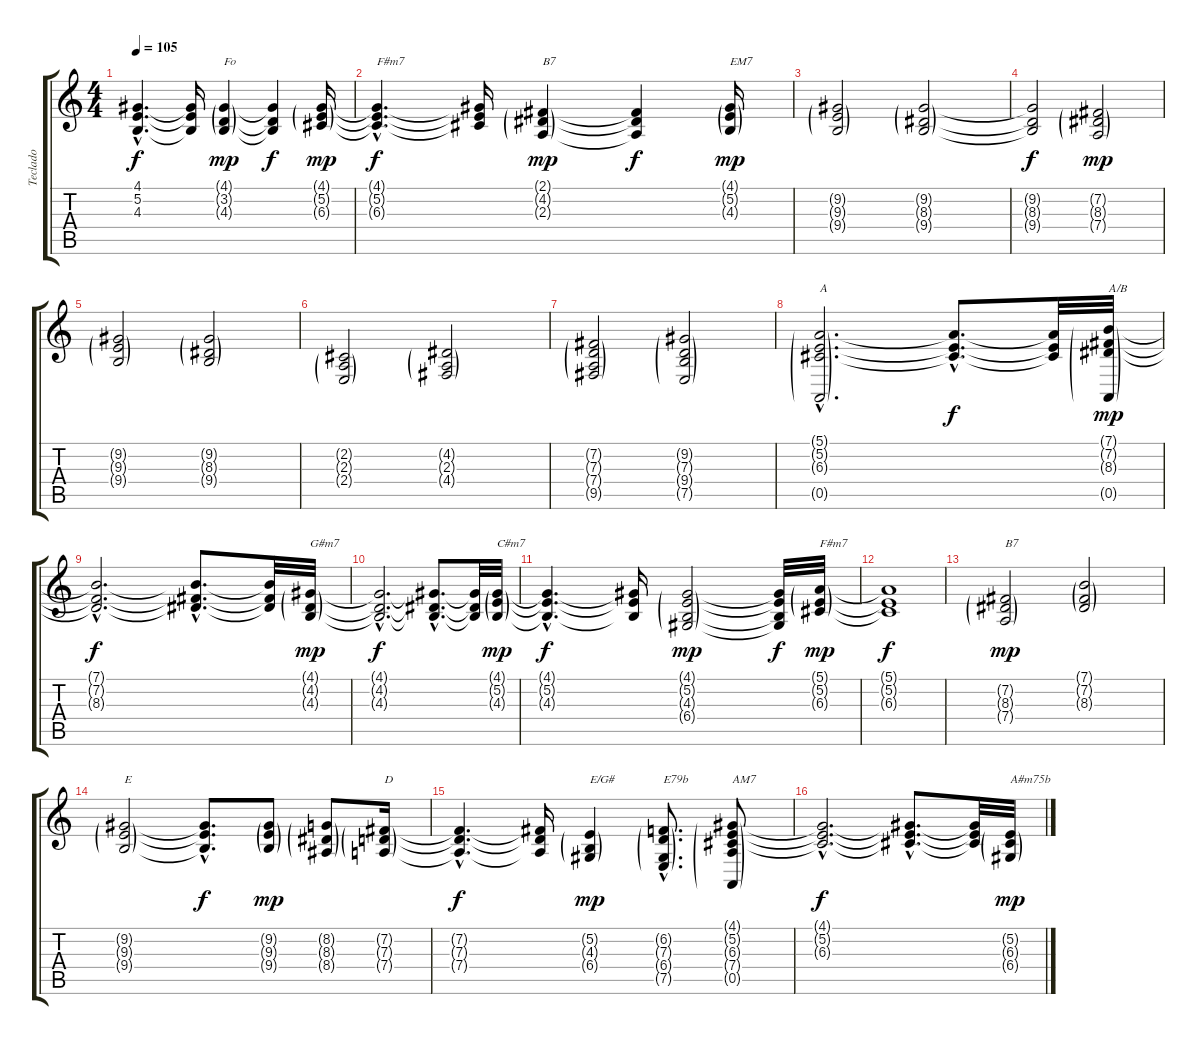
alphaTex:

\track ("Teclado" "Teclado") {instrument stringensemble1}
\staff {score tabs}
\tuning (E4 B3 G3 D3 A2 E2) {hide}
\ts (4 4)
\tempo 105
\clef g2
\ks c
(4.1{hac t} 5.2{hac t} 4.3{hac t}).4{d dy f} (4.1{t} 5.2{t} 4.3{t}).16 (4.1{g} 3.2{g} 4.3{g}).4{txt "Fo" dy mp} (4.1{t} 3.2{t} 4.3{t}).4{dy f} (4.1{g} 5.2{g} 6.3{g}).16{dy mp} |
(4.1{hac t} 5.2{hac t} 6.3{hac t}).4{d txt "F#m7" dy f} (4.1{t} 5.2{t} 6.3{t}).16 (2.1{g} 4.2{g} 2.3{g}).4{txt "B7" dy mp} (2.1{t} 4.2{t} 2.3{t}).4{dy f} (4.1{g} 5.2{g} 4.3{g}).16{txt "EM7" dy mp} |
(9.2{g} 9.3{g} 9.4{g}).2 (9.2{g} 8.3{g} 9.4{g}).2 |
(9.2{t} 8.3{t} 9.4{t}).2{dy f} (7.2{g} 8.3{g} 7.4{g}).2{dy mp} |
(9.2{g} 9.3{g} 9.4{g}).2 (9.2{g} 8.3{g} 9.4{g}).2 |
(2.2{g} 2.3{g} 2.4{g}).2 (4.2{g} 2.3{g} 4.4{g}).2 |
(7.2{g} 7.3{g} 7.4{g} 9.5{g}).2 (9.2{g} 7.3{g} 9.4{g} 7.5{g}).2 |
(5.1{g hac} 5.2{g hac} 6.3{g hac} 0.5{g hac}).2{d txt "A"} (5.1{hac t} 5.2{hac t} 6.3{hac t}).8{d dy f} (5.1{t} 5.2{t} 6.3{t}).32 (7.1{g} 7.2{g} 8.3{g} 0.5{g}).32{txt "A/B" dy mp} |
(7.1{hac t} 7.2{hac t} 8.3{hac t}).2{d dy f} (7.1{hac t} 7.2{hac t} 8.3{hac t}).8{d} (7.1{t} 7.2{t} 8.3{t}).32 (4.1{g} 4.2{g} 4.3{g}).32{txt "G#m7" dy mp} |
(4.1{hac t} 4.2{hac t} 4.3{hac t}).2{d dy f} (4.1{hac t} 4.2{hac t} 4.3{hac t}).8{d} (4.1{t} 4.2{t} 4.3{t}).32 (4.1{g} 5.2{g} 4.3{g}).32{txt "C#m7" dy mp} |
(4.1{hac t} 5.2{hac t} 4.3{hac t}).4{d dy f} (4.1{t} 5.2{t} 4.3{t}).16 (4.1{g} 5.2{g} 4.3{g} 6.4{g}).2{dy mp} (4.1{t} 5.2{t} 4.3{t} 6.4{t}).32{dy f} (5.1{g} 5.2{g} 6.3{g}).32{txt "F#m7" dy mp} |
(5.1{t} 5.2{t} 6.3{t}).1{dy f} |
(7.2{g} 8.3{g} 7.4{g}).2{txt "B7" dy mp} (7.1{g} 7.2{g} 8.3{g}).2 |
(9.2{g} 9.3{g} 9.4{g}).2{txt "E"} (9.2{hac t} 9.3{hac t} 9.4{hac t}).8{d dy f} (9.2{g} 9.3{g} 9.4{g}).8{dy mp} (8.2{g} 8.3{g} 8.4{g}).8 (7.2{g} 7.3{g} 7.4{g}).16{txt "D"} |
(7.2{hac t} 7.3{hac t} 7.4{hac t}).4{d dy f} (7.2{t} 7.3{t} 7.4{t}).16 (5.2{g} 4.3{g} 6.4{g}).4{txt "E/G#" dy mp} (6.2{g hac} 7.3{g hac} 6.4{g hac} 7.5{g hac}).8{d txt "E79b"} (4.1{g} 5.2{g} 6.3{g} 7.4{g} 0.5{g}).8{txt "AM7"} |
(4.1{hac t} 5.2{hac t} 6.3{hac t}).2{d dy f} (4.1{hac t} 5.2{hac t} 6.3{hac t}).8{d} (4.1{t} 5.2{t} 6.3{t}).32 (5.2{g} 6.3{g} 6.4{g}).32{txt "A#m75b" dy mp}
